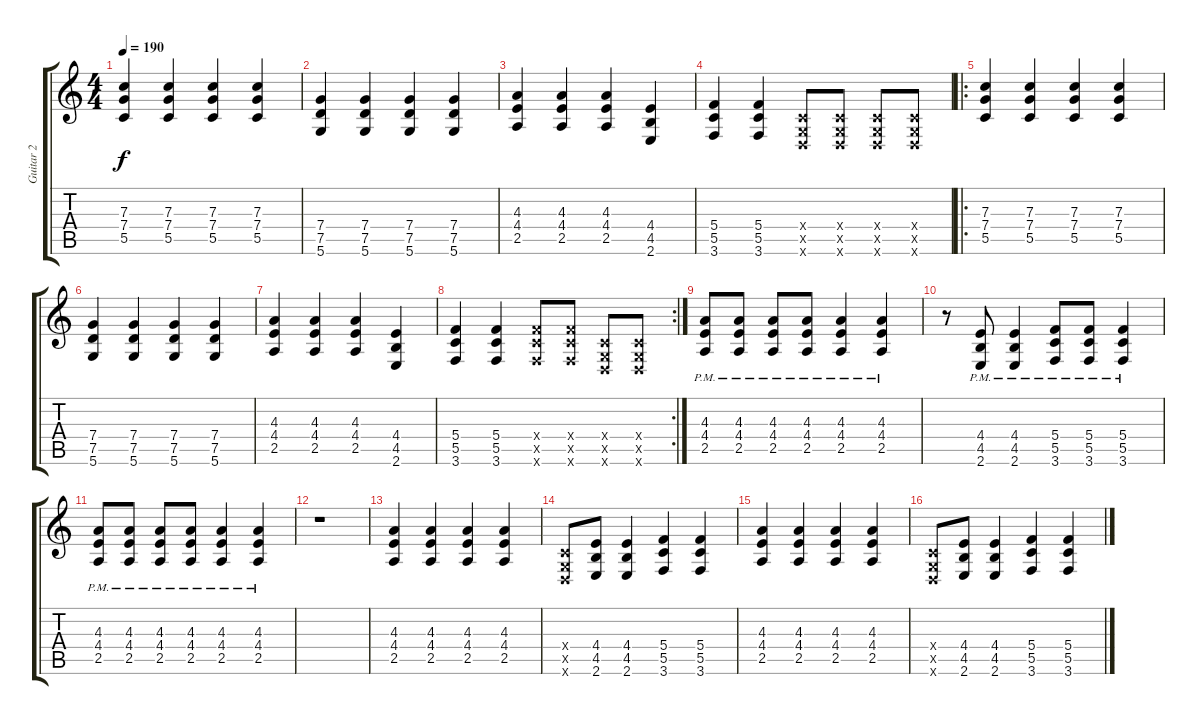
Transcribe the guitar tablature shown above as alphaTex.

\track ("Guitar 2" "Guitar 2") {instrument overdrivenguitar}
\staff {score tabs}
\tuning (D4 A3 F3 C3 G2 D2) {hide}
\ts (4 4)
\tempo 190
\clef g2
\ks c
(7.3 7.4 5.5).4{dy f} (7.3 7.4 5.5).4 (7.3 7.4 5.5).4 (7.3 7.4 5.5).4 |
(7.4 7.5 5.6).4 (7.4 7.5 5.6).4 (7.4 7.5 5.6).4 (7.4 7.5 5.6).4 |
(4.3 4.4 2.5).4 (4.3 4.4 2.5).4 (4.3 4.4 2.5).4 (4.4 4.5 2.6).4 |
(5.4 5.5 3.6).4 (5.4 5.5 3.6).4 (0.4{x} 0.5{x} 0.6{x}).8 (0.4{x} 0.5{x} 0.6{x}).8 (0.4{x} 0.5{x} 0.6{x}).8 (0.4{x} 0.5{x} 0.6{x}).8 |
\ro
(7.3 7.4 5.5).4 (7.3 7.4 5.5).4 (7.3 7.4 5.5).4 (7.3 7.4 5.5).4 |
(7.4 7.5 5.6).4 (7.4 7.5 5.6).4 (7.4 7.5 5.6).4 (7.4 7.5 5.6).4 |
(4.3 4.4 2.5).4 (4.3 4.4 2.5).4 (4.3 4.4 2.5).4 (4.4 4.5 2.6).4 |
\rc 2
(5.4 5.5 3.6).4 (5.4 5.5 3.6).4 (5.4{x} 5.5{x} 3.6{x}).8 (5.4{x} 5.5{x} 3.6{x}).8 (0.4{x} 0.5{x} 0.6{x}).8 (0.4{x} 0.5{x} 0.6{x}).8 |
(4.3{pm} 4.4{pm} 2.5{pm}).8 (4.3{pm} 4.4{pm} 2.5{pm}).8 (4.3{pm} 4.4{pm} 2.5{pm}).8 (4.3{pm} 4.4{pm} 2.5{pm}).8 (4.3{pm} 4.4{pm} 2.5{pm}).4 (4.3{pm} 4.4{pm} 2.5{pm}).4 |
r.8 (4.4{pm} 4.5{pm} 2.6{pm}).8 (4.4{pm} 4.5{pm} 2.6{pm}).4 (5.4{pm} 5.5{pm} 3.6{pm}).8 (5.4{pm} 5.5{pm} 3.6{pm}).8 (5.4{pm} 5.5{pm} 3.6{pm}).4 |
(4.3{pm} 4.4{pm} 2.5{pm}).8 (4.3{pm} 4.4{pm} 2.5{pm}).8 (4.3{pm} 4.4{pm} 2.5{pm}).8 (4.3{pm} 4.4{pm} 2.5{pm}).8 (4.3{pm} 4.4{pm} 2.5{pm}).4 (4.3{pm} 4.4{pm} 2.5{pm}).4 |
r.1 |
(4.3 4.4 2.5).4 (4.3 4.4 2.5).4 (4.3 4.4 2.5).4 (4.3 4.4 2.5).4 |
(0.4{x} 0.5{x} 0.6{x}).8 (4.4 4.5 2.6).8 (4.4 4.5 2.6).4 (5.4 5.5 3.6).4 (5.4 5.5 3.6).4 |
(4.3 4.4 2.5).4 (4.3 4.4 2.5).4 (4.3 4.4 2.5).4 (4.3 4.4 2.5).4 |
(0.4{x} 0.5{x} 0.6{x}).8 (4.4 4.5 2.6).8 (4.4 4.5 2.6).4 (5.4 5.5 3.6).4 (5.4 5.5 3.6).4
